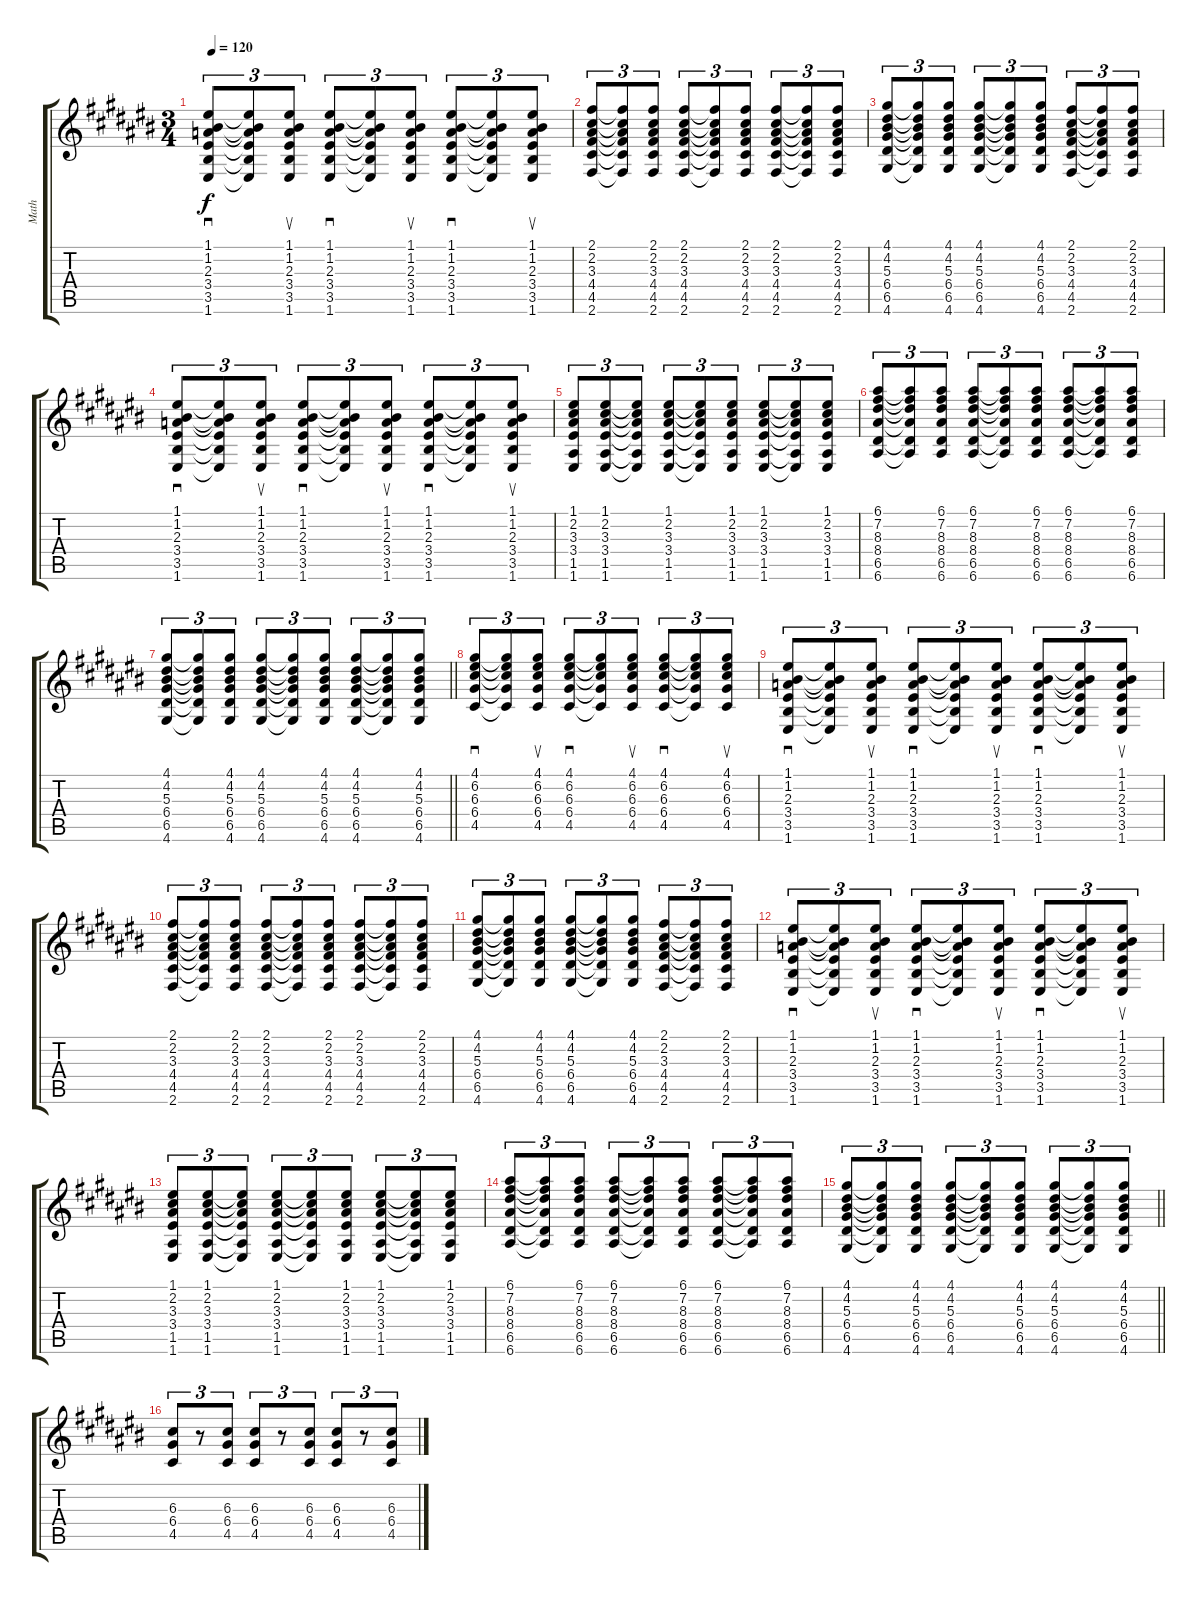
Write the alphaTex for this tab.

\track ("Math" "Math") {instrument overdrivenguitar}
\staff {score tabs}
\tuning (E4 B3 G3 D3 A2 E2) {hide}
\ts (3 4)
\tempo 120
\clef g2
\ks c#
(1.1 1.2 2.3 3.4 3.5 1.6).8{sd tu (3 2) dy f} (1.1{t} 1.2{t} 2.3{t} 3.4{t} 3.5{t} 1.6{t}).8{tu (3 2)} (1.1 1.2 2.3 3.4 3.5 1.6).8{su tu (3 2)} (1.1 1.2 2.3 3.4 3.5 1.6).8{sd tu (3 2)} (1.1{t} 1.2{t} 2.3{t} 3.4{t} 3.5{t} 1.6{t}).8{tu (3 2)} (1.1 1.2 2.3 3.4 3.5 1.6).8{su tu (3 2)} (1.1 1.2 2.3 3.4 3.5 1.6).8{sd tu (3 2)} (1.1{t} 1.2{t} 2.3{t} 3.4{t} 3.5{t} 1.6{t}).8{tu (3 2)} (1.1 1.2 2.3 3.4 3.5 1.6).8{su tu (3 2)} |
(2.1 2.2 3.3 4.4 4.5 2.6).8{tu (3 2)} (2.1{t} 2.2{t} 3.3{t} 4.4{t} 4.5{t} 2.6{t}).8{tu (3 2)} (2.1 2.2 3.3 4.4 4.5 2.6).8{tu (3 2)} (2.1 2.2 3.3 4.4 4.5 2.6).8{tu (3 2)} (2.1{t} 2.2{t} 3.3{t} 4.4{t} 4.5{t} 2.6{t}).8{tu (3 2)} (2.1 2.2 3.3 4.4 4.5 2.6).8{tu (3 2)} (2.1 2.2 3.3 4.4 4.5 2.6).8{tu (3 2)} (2.1{t} 2.2{t} 3.3{t} 4.4{t} 4.5{t} 2.6{t}).8{tu (3 2)} (2.1 2.2 3.3 4.4 4.5 2.6).8{tu (3 2)} |
(4.1 4.2 5.3 6.4 6.5 4.6).8{tu (3 2)} (4.1{t} 4.2{t} 5.3{t} 6.4{t} 6.5{t} 4.6{t}).8{tu (3 2)} (4.1 4.2 5.3 6.4 6.5 4.6).8{tu (3 2)} (4.1 4.2 5.3 6.4 6.5 4.6).8{tu (3 2)} (4.1{t} 4.2{t} 5.3{t} 6.4{t} 6.5{t} 4.6{t}).8{tu (3 2)} (4.1 4.2 5.3 6.4 6.5 4.6).8{tu (3 2)} (2.1 2.2 3.3 4.4 4.5 2.6).8{tu (3 2)} (2.1{t} 2.2{t} 3.3{t} 4.4{t} 4.5{t} 2.6{t}).8{tu (3 2)} (2.1 2.2 3.3 4.4 4.5 2.6).8{tu (3 2)} |
(1.1 1.2 2.3 3.4 3.5 1.6).8{sd tu (3 2)} (1.1{t} 1.2{t} 2.3{t} 3.4{t} 3.5{t} 1.6{t}).8{tu (3 2)} (1.1 1.2 2.3 3.4 3.5 1.6).8{su tu (3 2)} (1.1 1.2 2.3 3.4 3.5 1.6).8{sd tu (3 2)} (1.1{t} 1.2{t} 2.3{t} 3.4{t} 3.5{t} 1.6{t}).8{tu (3 2)} (1.1 1.2 2.3 3.4 3.5 1.6).8{su tu (3 2)} (1.1 1.2 2.3 3.4 3.5 1.6).8{sd tu (3 2)} (1.1{t} 1.2{t} 2.3{t} 3.4{t} 3.5{t} 1.6{t}).8{tu (3 2)} (1.1 1.2 2.3 3.4 3.5 1.6).8{su tu (3 2)} |
(1.1 2.2 3.3 3.4 1.5 1.6).8{tu (3 2)} (1.1 2.2 3.3 3.4 1.5 1.6).8{tu (3 2)} (1.1{t} 2.2{t} 3.3{t} 3.4{t} 1.5{t} 1.6{t}).8{tu (3 2)} (1.1 2.2 3.3 3.4 1.5 1.6).8{tu (3 2)} (1.1{t} 2.2{t} 3.3{t} 3.4{t} 1.5{t} 1.6{t}).8{tu (3 2)} (1.1 2.2 3.3 3.4 1.5 1.6).8{tu (3 2)} (1.1 2.2 3.3 3.4 1.5 1.6).8{tu (3 2)} (1.1{t} 2.2{t} 3.3{t} 3.4{t} 1.5{t} 1.6{t}).8{tu (3 2)} (1.1 2.2 3.3 3.4 1.5 1.6).8{tu (3 2)} |
(6.1 7.2 8.3 8.4 6.5 6.6).8{tu (3 2)} (6.1{t} 7.2{t} 8.3{t} 8.4{t} 6.5{t} 6.6{t}).8{tu (3 2)} (6.1 7.2 8.3 8.4 6.5 6.6).8{tu (3 2)} (6.1 7.2 8.3 8.4 6.5 6.6).8{tu (3 2)} (6.1{t} 7.2{t} 8.3{t} 8.4{t} 6.5{t} 6.6{t}).8{tu (3 2)} (6.1 7.2 8.3 8.4 6.5 6.6).8{tu (3 2)} (6.1 7.2 8.3 8.4 6.5 6.6).8{tu (3 2)} (6.1{t} 7.2{t} 8.3{t} 8.4{t} 6.5{t} 6.6{t}).8{tu (3 2)} (6.1 7.2 8.3 8.4 6.5 6.6).8{tu (3 2)} |
\barLineRight lightlight
(4.1 4.2 5.3 6.4 6.5 4.6).8{tu (3 2)} (4.1{t} 4.2{t} 5.3{t} 6.4{t} 6.5{t} 4.6{t}).8{tu (3 2)} (4.1 4.2 5.3 6.4 6.5 4.6).8{tu (3 2)} (4.1 4.2 5.3 6.4 6.5 4.6).8{tu (3 2)} (4.1{t} 4.2{t} 5.3{t} 6.4{t} 6.5{t} 4.6{t}).8{tu (3 2)} (4.1 4.2 5.3 6.4 6.5 4.6).8{tu (3 2)} (4.1 4.2 5.3 6.4 6.5 4.6).8{tu (3 2)} (4.1{t} 4.2{t} 5.3{t} 6.4{t} 6.5{t} 4.6{t}).8{tu (3 2)} (4.1 4.2 5.3 6.4 6.5 4.6).8{tu (3 2)} |
(4.1 6.2 6.3 6.4 4.5).8{sd tu (3 2) volume 10} (4.1{t} 6.2{t} 6.3{t} 6.4{t} 4.5{t}).8{tu (3 2)} (4.1 6.2 6.3 6.4 4.5).8{su tu (3 2)} (4.1 6.2 6.3 6.4 4.5).8{sd tu (3 2)} (4.1{t} 6.2{t} 6.3{t} 6.4{t} 4.5{t}).8{tu (3 2)} (4.1 6.2 6.3 6.4 4.5).8{su tu (3 2)} (4.1 6.2 6.3 6.4 4.5).8{sd tu (3 2)} (4.1{t} 6.2{t} 6.3{t} 6.4{t} 4.5{t}).8{tu (3 2)} (4.1 6.2 6.3 6.4 4.5).8{su tu (3 2)} |
(1.1 1.2 2.3 3.4 3.5 1.6).8{sd tu (3 2)} (1.1{t} 1.2{t} 2.3{t} 3.4{t} 3.5{t} 1.6{t}).8{tu (3 2)} (1.1 1.2 2.3 3.4 3.5 1.6).8{su tu (3 2)} (1.1 1.2 2.3 3.4 3.5 1.6).8{sd tu (3 2)} (1.1{t} 1.2{t} 2.3{t} 3.4{t} 3.5{t} 1.6{t}).8{tu (3 2)} (1.1 1.2 2.3 3.4 3.5 1.6).8{su tu (3 2)} (1.1 1.2 2.3 3.4 3.5 1.6).8{sd tu (3 2)} (1.1{t} 1.2{t} 2.3{t} 3.4{t} 3.5{t} 1.6{t}).8{tu (3 2)} (1.1 1.2 2.3 3.4 3.5 1.6).8{su tu (3 2)} |
(2.1 2.2 3.3 4.4 4.5 2.6).8{tu (3 2)} (2.1{t} 2.2{t} 3.3{t} 4.4{t} 4.5{t} 2.6{t}).8{tu (3 2)} (2.1 2.2 3.3 4.4 4.5 2.6).8{tu (3 2)} (2.1 2.2 3.3 4.4 4.5 2.6).8{tu (3 2)} (2.1{t} 2.2{t} 3.3{t} 4.4{t} 4.5{t} 2.6{t}).8{tu (3 2)} (2.1 2.2 3.3 4.4 4.5 2.6).8{tu (3 2)} (2.1 2.2 3.3 4.4 4.5 2.6).8{tu (3 2)} (2.1{t} 2.2{t} 3.3{t} 4.4{t} 4.5{t} 2.6{t}).8{tu (3 2)} (2.1 2.2 3.3 4.4 4.5 2.6).8{tu (3 2)} |
(4.1 4.2 5.3 6.4 6.5 4.6).8{tu (3 2)} (4.1{t} 4.2{t} 5.3{t} 6.4{t} 6.5{t} 4.6{t}).8{tu (3 2)} (4.1 4.2 5.3 6.4 6.5 4.6).8{tu (3 2)} (4.1 4.2 5.3 6.4 6.5 4.6).8{tu (3 2)} (4.1{t} 4.2{t} 5.3{t} 6.4{t} 6.5{t} 4.6{t}).8{tu (3 2)} (4.1 4.2 5.3 6.4 6.5 4.6).8{tu (3 2)} (2.1 2.2 3.3 4.4 4.5 2.6).8{tu (3 2)} (2.1{t} 2.2{t} 3.3{t} 4.4{t} 4.5{t} 2.6{t}).8{tu (3 2)} (2.1 2.2 3.3 4.4 4.5 2.6).8{tu (3 2)} |
(1.1 1.2 2.3 3.4 3.5 1.6).8{sd tu (3 2)} (1.1{t} 1.2{t} 2.3{t} 3.4{t} 3.5{t} 1.6{t}).8{tu (3 2)} (1.1 1.2 2.3 3.4 3.5 1.6).8{su tu (3 2)} (1.1 1.2 2.3 3.4 3.5 1.6).8{sd tu (3 2)} (1.1{t} 1.2{t} 2.3{t} 3.4{t} 3.5{t} 1.6{t}).8{tu (3 2)} (1.1 1.2 2.3 3.4 3.5 1.6).8{su tu (3 2)} (1.1 1.2 2.3 3.4 3.5 1.6).8{sd tu (3 2)} (1.1{t} 1.2{t} 2.3{t} 3.4{t} 3.5{t} 1.6{t}).8{tu (3 2)} (1.1 1.2 2.3 3.4 3.5 1.6).8{su tu (3 2)} |
(1.1 2.2 3.3 3.4 1.5 1.6).8{tu (3 2)} (1.1 2.2 3.3 3.4 1.5 1.6).8{tu (3 2)} (1.1{t} 2.2{t} 3.3{t} 3.4{t} 1.5{t} 1.6{t}).8{tu (3 2)} (1.1 2.2 3.3 3.4 1.5 1.6).8{tu (3 2)} (1.1{t} 2.2{t} 3.3{t} 3.4{t} 1.5{t} 1.6{t}).8{tu (3 2)} (1.1 2.2 3.3 3.4 1.5 1.6).8{tu (3 2)} (1.1 2.2 3.3 3.4 1.5 1.6).8{tu (3 2)} (1.1{t} 2.2{t} 3.3{t} 3.4{t} 1.5{t} 1.6{t}).8{tu (3 2)} (1.1 2.2 3.3 3.4 1.5 1.6).8{tu (3 2)} |
(6.1 7.2 8.3 8.4 6.5 6.6).8{tu (3 2)} (6.1{t} 7.2{t} 8.3{t} 8.4{t} 6.5{t} 6.6{t}).8{tu (3 2)} (6.1 7.2 8.3 8.4 6.5 6.6).8{tu (3 2)} (6.1 7.2 8.3 8.4 6.5 6.6).8{tu (3 2)} (6.1{t} 7.2{t} 8.3{t} 8.4{t} 6.5{t} 6.6{t}).8{tu (3 2)} (6.1 7.2 8.3 8.4 6.5 6.6).8{tu (3 2)} (6.1 7.2 8.3 8.4 6.5 6.6).8{tu (3 2)} (6.1{t} 7.2{t} 8.3{t} 8.4{t} 6.5{t} 6.6{t}).8{tu (3 2)} (6.1 7.2 8.3 8.4 6.5 6.6).8{tu (3 2)} |
\barLineRight lightlight
(4.1 4.2 5.3 6.4 6.5 4.6).8{tu (3 2)} (4.1{t} 4.2{t} 5.3{t} 6.4{t} 6.5{t} 4.6{t}).8{tu (3 2)} (4.1 4.2 5.3 6.4 6.5 4.6).8{tu (3 2)} (4.1 4.2 5.3 6.4 6.5 4.6).8{tu (3 2)} (4.1{t} 4.2{t} 5.3{t} 6.4{t} 6.5{t} 4.6{t}).8{tu (3 2)} (4.1 4.2 5.3 6.4 6.5 4.6).8{tu (3 2)} (4.1 4.2 5.3 6.4 6.5 4.6).8{tu (3 2)} (4.1{t} 4.2{t} 5.3{t} 6.4{t} 6.5{t} 4.6{t}).8{tu (3 2)} (4.1 4.2 5.3 6.4 6.5 4.6).8{tu (3 2)} |
(6.3 6.4 4.5).8{tu (3 2) volume 10 instrument overdrivenguitar} r.8{tu (3 2)} (6.3 6.4 4.5).8{tu (3 2)} (6.3 6.4 4.5).8{tu (3 2)} r.8{tu (3 2)} (6.3 6.4 4.5).8{tu (3 2)} (6.3 6.4 4.5).8{tu (3 2)} r.8{tu (3 2)} (6.3 6.4 4.5).8{tu (3 2)}
